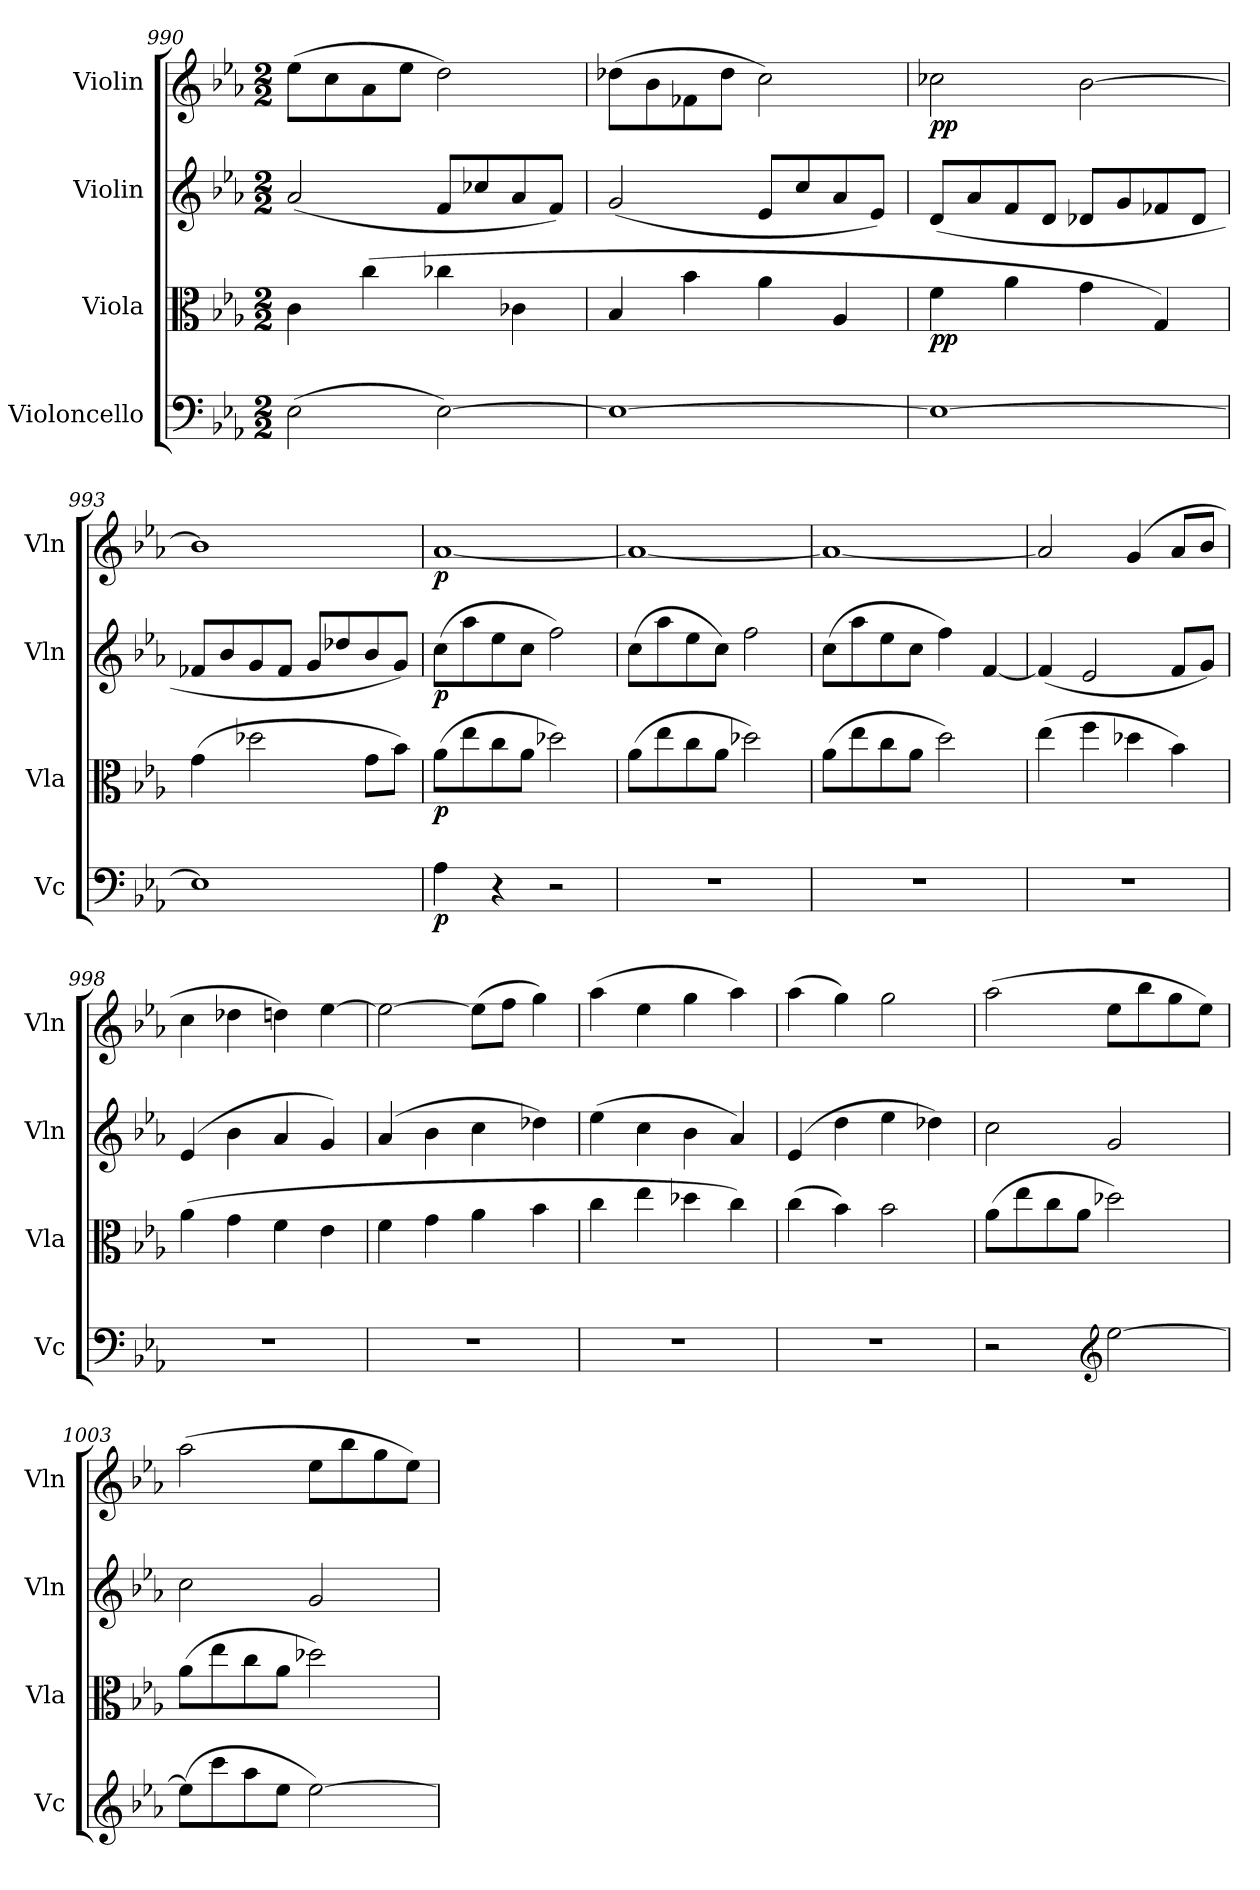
**kern	**dynam	**kern	**dynam	**kern	**dynam	**kern	**dynam
*part4	*part4	*part3	*part3	*part2	*part2	*part1	*part1
*staff4	*staff4	*staff3	*staff3	*staff2	*staff2	*staff1	*staff1
*I"Violoncello	*	*I"Viola	*	*I"Violin	*	*I"Violin	*
*I'Vc	*	*I'Vla	*	*I'Vln	*	*I'Vln	*
*clefF4	*	*clefC3	*	*clefG2	*	*clefG2	*
*k[b-e-a-]	*	*k[b-e-a-]	*	*k[b-e-a-]	*	*k[b-e-a-]	*
*M2/2	*	*M2/2	*	*M2/2	*	*M2/2	*
=990	=990	=990	=990	=990	=990	=990	=990
(2E-	.	4c	.	(2a-	.	(8ee-\L	.
.	.	.	.	.	.	8cc\	.
.	.	(4cc	.	.	.	8a-\	.
.	.	.	.	.	.	8ee-\J	.
[2E-)	.	4cc-X	.	8f/L	.	2dd)	.
.	.	.	.	8cc-X/	.	.	.
.	.	4c-X	.	8a-/	.	.	.
.	.	.	.	8f/J)	.	.	.
=991	=991	=991	=991	=991	=991	=991	=991
1E-_	.	4B-	.	(2g	.	(8dd-X\L	.
.	.	.	.	.	.	8b-\	.
.	.	4b-	.	.	.	8f-X\	.
.	.	.	.	.	.	8dd-\J	.
.	.	4a-	.	8e-/L	.	2cc)	.
.	.	.	.	8cc/	.	.	.
.	.	4A-	.	8a-/	.	.	.
.	.	.	.	8e-/J)	.	.	.
=992	=992	=992	=992	=992	=992	=992	=992
1E-_	.	4f	pp	(8d/L	.	2cc-X	pp
.	.	.	.	8a-/	.	.	.
.	.	4a-	.	8f/	.	.	.
.	.	.	.	8d/J	.	.	.
.	.	4g	.	8d-X/L	.	[2b-	.
.	.	.	.	8g/	.	.	.
.	.	4G)	.	8f-X/	.	.	.
.	.	.	.	8d-/J	.	.	.
=993	=993	=993	=993	=993	=993	=993	=993
1E-]	.	(4g	.	8f-X/L	.	1b-]	.
.	.	.	.	8b-/	.	.	.
.	.	2dd-X	.	8g/	.	.	.
.	.	.	.	8f-/J	.	.	.
.	.	.	.	8g/L	.	.	.
.	.	.	.	8dd-X/	.	.	.
.	.	8g\L	.	8b-/	.	.	.
.	.	8b-\J)	.	8g/J)	.	.	.
=994	=994	=994	=994	=994	=994	=994	=994
4A-	p	(8a-\L	p	(8cc\L	p	[1a-	p
.	.	8ee-\	.	8aa-\	.	.	.
4r	.	8cc\	.	8ee-\	.	.	.
.	.	8a-\J	.	8cc\J	.	.	.
2r	.	2dd-X)	.	2ff)	.	.	.
=995	=995	=995	=995	=995	=995	=995	=995
1r	.	(8a-\L	.	(8cc\L	.	1a-_	.
.	.	8ee-\	.	8aa-\	.	.	.
.	.	8cc\	.	8ee-\	.	.	.
.	.	8a-\J	.	8cc\J)	.	.	.
.	.	2dd-X)	.	2ff	.	.	.
=996	=996	=996	=996	=996	=996	=996	=996
1r	.	(8a-\L	.	(8cc\L	.	1a-_	.
.	.	8ee-\	.	8aa-\	.	.	.
.	.	8cc\	.	8ee-\	.	.	.
.	.	8a-\J	.	8cc\J	.	.	.
.	.	2dd)	.	4ff)	.	.	.
.	.	.	.	[4f	.	.	.
=997	=997	=997	=997	=997	=997	=997	=997
1r	.	(4ee-	.	(4f]	.	2a-]	.
.	.	4ff	.	2e-	.	.	.
.	.	4dd-X	.	.	.	(4g	.
.	.	4b-)	.	8f/L	.	8a-/L	.
.	.	.	.	8g/J)	.	8b-/J	.
=998	=998	=998	=998	=998	=998	=998	=998
1r	.	(4a-	.	(4e-	.	4cc	.
.	.	4g	.	4b-	.	4dd-X	.
.	.	4f	.	4a-	.	4ddn)	.
.	.	4e-	.	4g)	.	[4ee-	.
=999	=999	=999	=999	=999	=999	=999	=999
1r	.	4f	.	(4a-	.	2ee-_	.
.	.	4g	.	4b-	.	.	.
.	.	4a-	.	4cc	.	(8ee-\L]	.
.	.	.	.	.	.	8ff\J	.
.	.	4b-	.	4dd-X)	.	4gg)	.
=1000	=1000	=1000	=1000	=1000	=1000	=1000	=1000
1r	.	4cc	.	(4ee-	.	(4aa-	.
.	.	4ee-	.	4cc	.	4ee-	.
.	.	4dd-X	.	4b-	.	4gg	.
.	.	4cc)	.	4a-)	.	4aa-)	.
=1001	=1001	=1001	=1001	=1001	=1001	=1001	=1001
1r	.	(4cc	.	(4e-	.	(4aa-	.
.	.	4b-)	.	4dd	.	4gg)	.
.	.	2b-	.	4ee-	.	2gg	.
.	.	.	.	4dd-X)	.	.	.
=1002	=1002	=1002	=1002	=1002	=1002	=1002	=1002
2r	.	(8a-\L	.	2cc	.	(2aa-	.
.	.	8ee-\	.	.	.	.	.
.	.	8cc\	.	.	.	.	.
.	.	8a-\J	.	.	.	.	.
*clefG2	*	*	*	*	*	*	*
[2ee-	.	2dd-X)	.	2g	.	8ee-\L	.
.	.	.	.	.	.	8bb-\	.
.	.	.	.	.	.	8gg\	.
.	.	.	.	.	.	8ee-\J)	.
=1003	=1003	=1003	=1003	=1003	=1003	=1003	=1003
(8ee-\L]	.	(8a-\L	.	2cc	.	(2aa-	.
8ccc\	.	8ee-\	.	.	.	.	.
8aa-\	.	8cc\	.	.	.	.	.
8ee-\J	.	8a-\J	.	.	.	.	.
[2ee-)	.	2dd-X)	.	2g	.	8ee-\L	.
.	.	.	.	.	.	8bb-\	.
.	.	.	.	.	.	8gg\	.
.	.	.	.	.	.	8ee-\J)	.
=	=	=	=	=	=	=	=
*-	*-	*-	*-	*-	*-	*-	*-
